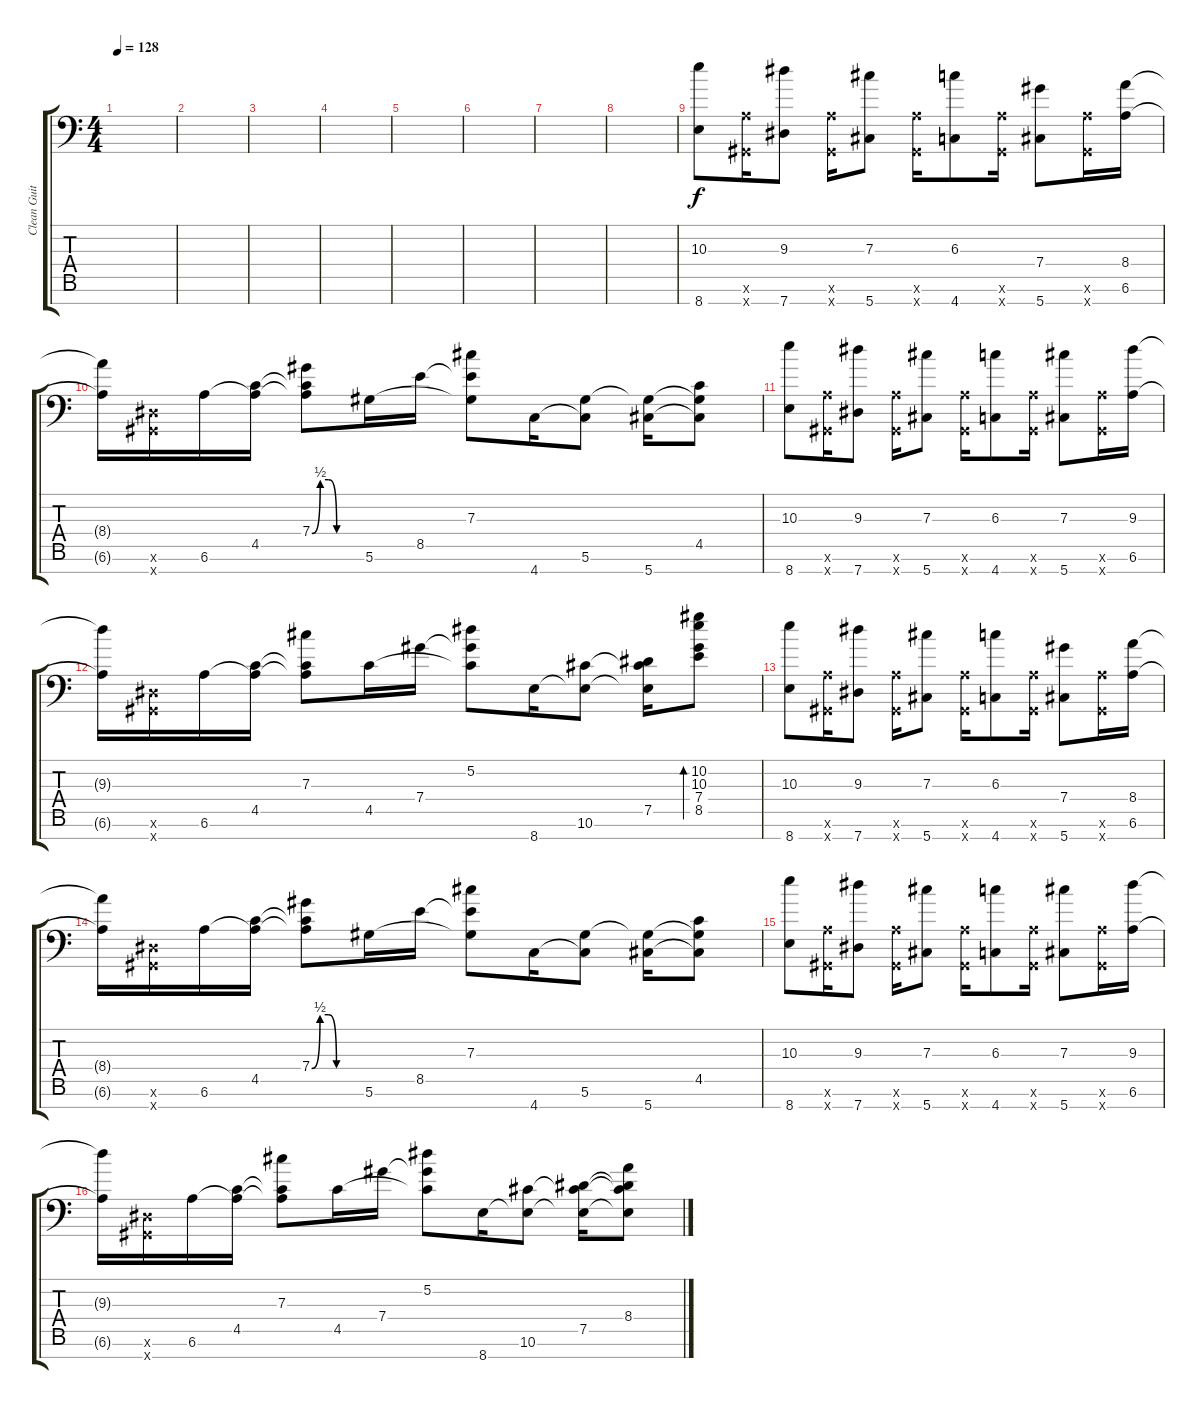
\track ("Clean Guitar" "Clean Guit") {instrument electricguitarjazz}
\staff {score tabs}
\tuning (Eb4 Bb3 Gb3 Db3 Ab2 Eb2 Ab1) {hide}
\ts (4 4)
\tempo 128
\clef f4
\ks c
|
|
|
|
|
|
|
|
(10.3 8.7).8 (6.6{x} 0.7{x}).16 (9.3 7.7).8 (6.6{x} 0.7{x}).16 (7.3 5.7).8 (6.6{x} 0.7{x}).16 (6.3 4.7).8 (6.6{x} 0.7{x}).16 (7.4 5.7).8 (6.6{x} 0.7{x}).16 (8.4 6.6).16 |
(8.4{t} 6.6{t}).16 (0.6{x} 0.7{x}).16 6.6.16 (4.5 6.6{t}).16 (7.4{be (custom 0 0 10 2 20 2 30 0 60 0)} 4.5{t} 6.6{t}).8 5.6.16 8.5.16 (7.3 8.5{t} 5.6{t}).8 4.7.16 (5.6 4.7{t}).8 (5.6{t} 5.7).16 (4.5 5.6{t} 5.7{t}).8 |
(10.3 8.7).8 (6.6{x} 0.7{x}).16 (9.3 7.7).8 (6.6{x} 0.7{x}).16 (7.3 5.7).8 (6.6{x} 0.7{x}).16 (6.3 4.7).8 (6.6{x} 0.7{x}).16 (7.3 5.7).8 (6.6{x} 0.7{x}).16 (9.3 6.6).16 |
(9.3{t} 6.6{t}).16 (0.6{x} 0.7{x}).16 6.6.16 (4.5 6.6{t}).16 (7.3 4.5{t} 6.6{t}).8 4.5.16 7.4.16 (5.2 7.4{t} 4.5{t}).8 8.7.16 (10.6 8.7{t}).8 (7.5 10.6{t} 8.7{t}).16 (10.2 10.3 7.4 8.5).8{bd 240} |
(10.3 8.7).8 (6.6{x} 0.7{x}).16 (9.3 7.7).8 (6.6{x} 0.7{x}).16 (7.3 5.7).8 (6.6{x} 0.7{x}).16 (6.3 4.7).8 (6.6{x} 0.7{x}).16 (7.4 5.7).8 (6.6{x} 0.7{x}).16 (8.4 6.6).16 |
(8.4{t} 6.6{t}).16 (0.6{x} 0.7{x}).16 6.6.16 (4.5 6.6{t}).16 (7.4{be (custom 0 0 10 2 20 2 30 0 60 0)} 4.5{t} 6.6{t}).8 5.6.16 8.5.16 (7.3 8.5{t} 5.6{t}).8 4.7.16 (5.6 4.7{t}).8 (5.6{t} 5.7).16 (4.5 5.6{t} 5.7{t}).8 |
(10.3 8.7).8 (6.6{x} 0.7{x}).16 (9.3 7.7).8 (6.6{x} 0.7{x}).16 (7.3 5.7).8 (6.6{x} 0.7{x}).16 (6.3 4.7).8 (6.6{x} 0.7{x}).16 (7.3 5.7).8 (6.6{x} 0.7{x}).16 (9.3 6.6).16 |
(9.3{t} 6.6{t}).16 (0.6{x} 0.7{x}).16 6.6.16 (4.5 6.6{t}).16 (7.3 4.5{t} 6.6{t}).8 4.5.16 7.4.16 (5.2 7.4{t} 4.5{t}).8 8.7.16 (10.6 8.7{t}).8 (7.5 10.6{t} 8.7{t}).16 (8.4 7.5{t} 10.6{t} 8.7{t}).8
